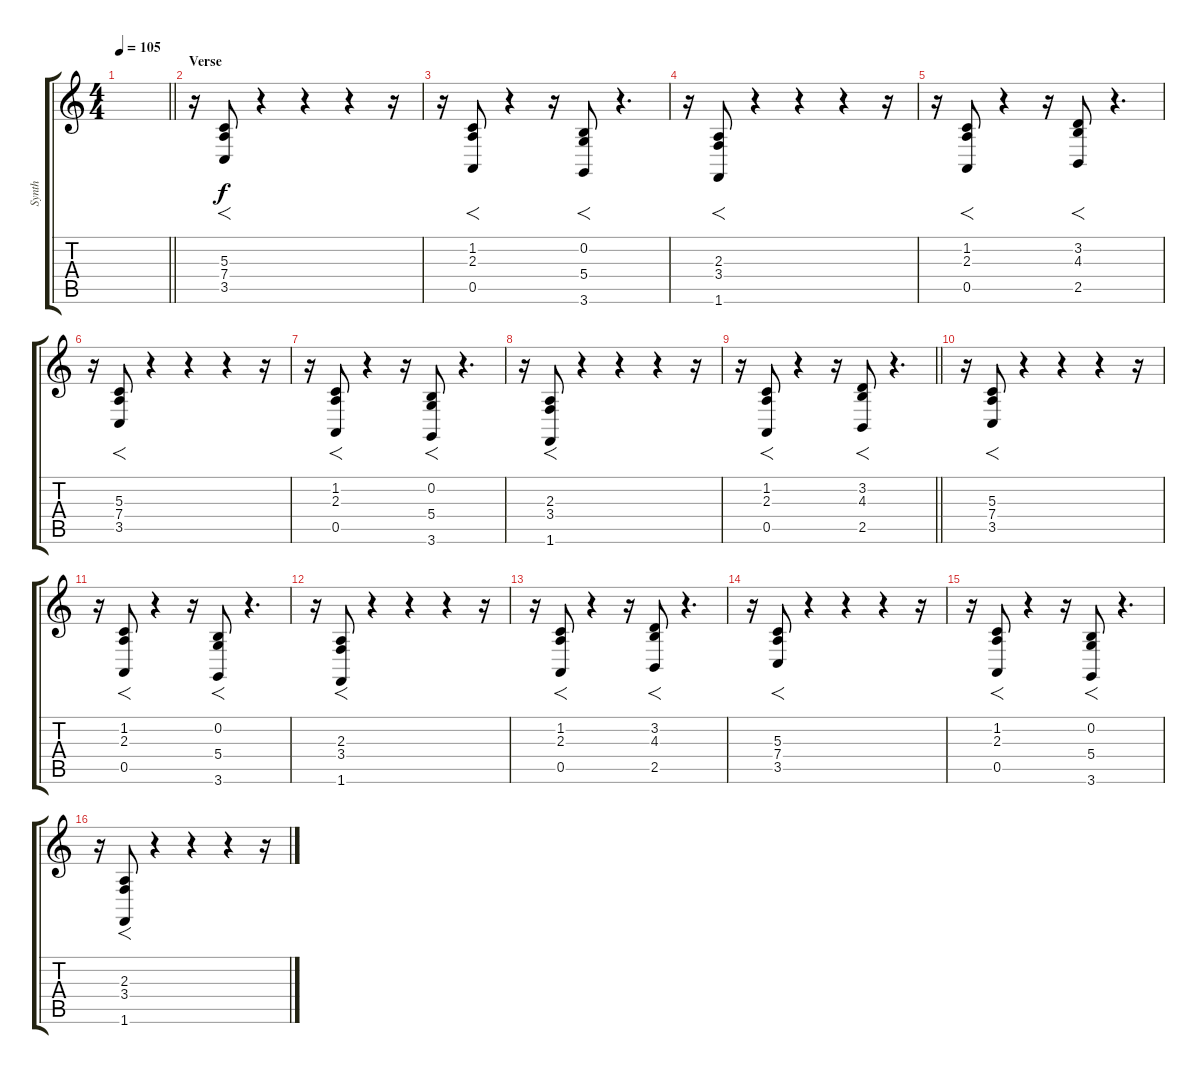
\track ("Synth" "Synth") {instrument fx4atmosphere}
\staff {score tabs}
\tuning (E4 B3 G3 D3 A2 E2) {hide}
\ts (4 4)
\tempo 105
\clef g2
\barLineRight lightlight
\ks c
|
\section ("" "Verse")
r.16 (5.3 7.4 3.5).8{f} r.4 r.4 r.4 r.16 |
r.16 (1.2 2.3 0.5).8{f} r.4 r.16 (0.2 5.4 3.6).8{f} r.4{d} |
r.16 (2.3 3.4 1.6).8{f} r.4 r.4 r.4 r.16 |
r.16 (1.2 2.3 0.5).8{f} r.4 r.16 (3.2 4.3 2.5).8{f} r.4{d} |
r.16 (5.3 7.4 3.5).8{f} r.4 r.4 r.4 r.16 |
r.16 (1.2 2.3 0.5).8{f} r.4 r.16 (0.2 5.4 3.6).8{f} r.4{d} |
r.16 (2.3 3.4 1.6).8{f} r.4 r.4 r.4 r.16 |
\barLineRight lightlight
r.16 (1.2 2.3 0.5).8{f} r.4 r.16 (3.2 4.3 2.5).8{f} r.4{d} |
r.16 (5.3 7.4 3.5).8{f} r.4 r.4 r.4 r.16 |
r.16 (1.2 2.3 0.5).8{f} r.4 r.16 (0.2 5.4 3.6).8{f} r.4{d} |
r.16 (2.3 3.4 1.6).8{f} r.4 r.4 r.4 r.16 |
r.16 (1.2 2.3 0.5).8{f} r.4 r.16 (3.2 4.3 2.5).8{f} r.4{d} |
r.16 (5.3 7.4 3.5).8{f} r.4 r.4 r.4 r.16 |
r.16 (1.2 2.3 0.5).8{f} r.4 r.16 (0.2 5.4 3.6).8{f} r.4{d} |
r.16 (2.3 3.4 1.6).8{f} r.4 r.4 r.4 r.16
